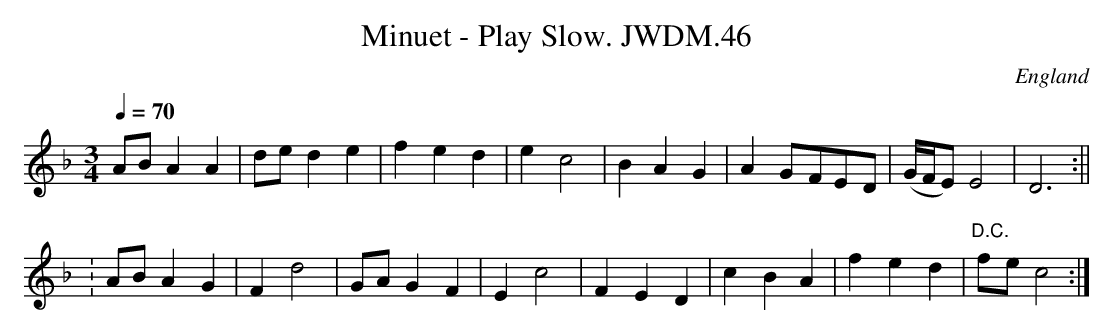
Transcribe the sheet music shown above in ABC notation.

X:1
T:Minuet - Play Slow. JWDM.46
M:3/4
L:1/4
Q:70
O:England
K:F
A/B/ A A|d/e/ d e|f e d|e c2|BAG|A G/-F/E/-D/|(G/4F/4E/) E2|D3:||!
:A/B/ A G|F d2|G/A/ G F|E c2|FED| cBA|fed|"D.C."f/-e/c2:|]
